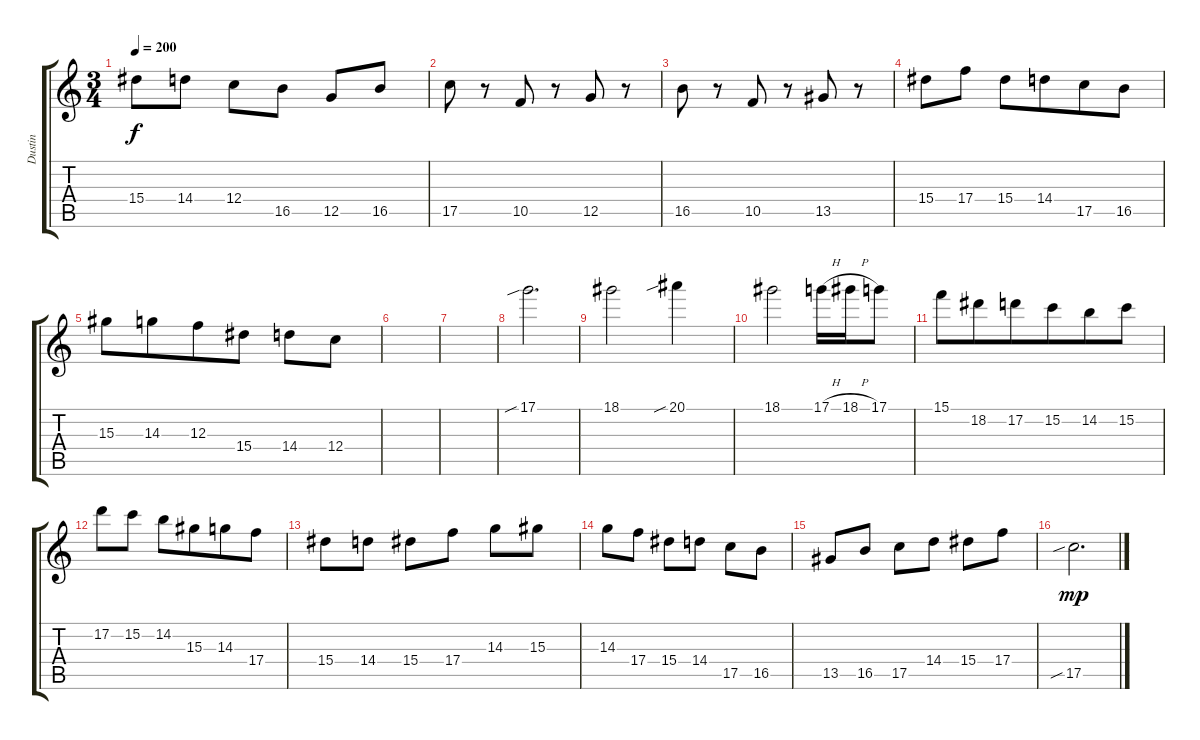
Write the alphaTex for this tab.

\track ("Dustin" "Dustin") {instrument overdrivenguitar}
\staff {score tabs}
\tuning (D4 A3 F3 C3 G2 C2) {hide}
\ts (3 4)
\tempo 200
\clef g2
\ks c
15.4.8{dy f} 14.4.8 12.4.8 16.5.8 12.5.8 16.5.8 |
17.5.8 r.8{beam merge} 10.5.8 r.8 12.5.8 r.8 |
16.5.8 r.8 10.5.8 r.8 13.5.8{beam merge} r.8 |
15.4.8 17.4.8 15.4.8{beam merge} 14.4.8{beam merge} 17.5.8{beam merge} 16.5.8 |
15.3.8 14.3.8{beam merge} 12.3.8 15.4.8 14.4.8 12.4.8 |
|
|
17.1{sib}.2{d instrument electricguitarjazz} |
18.1.2 20.1{sib}.4 |
18.1.2 17.1{h}.16 18.1{h}.16 17.1.8 |
15.1.8{beam merge} 18.2.8{beam merge} 17.2.8 15.2.8{beam merge} 14.2.8 15.2.8 |
17.2.8 15.2.8 14.2.8 15.3.8{beam merge} 14.3.8 17.4.8 |
15.4.8 14.4.8 15.4.8{beam merge} 17.4.8 14.3.8 15.3.8 |
14.3.8 17.4.8 15.4.8 14.4.8 17.5.8{beam merge} 16.5.8 |
13.5.8 16.5.8 17.5.8{beam merge} 14.4.8 15.4.8{beam merge} 17.4.8 |
17.5{sib}.2{d dy mp}
